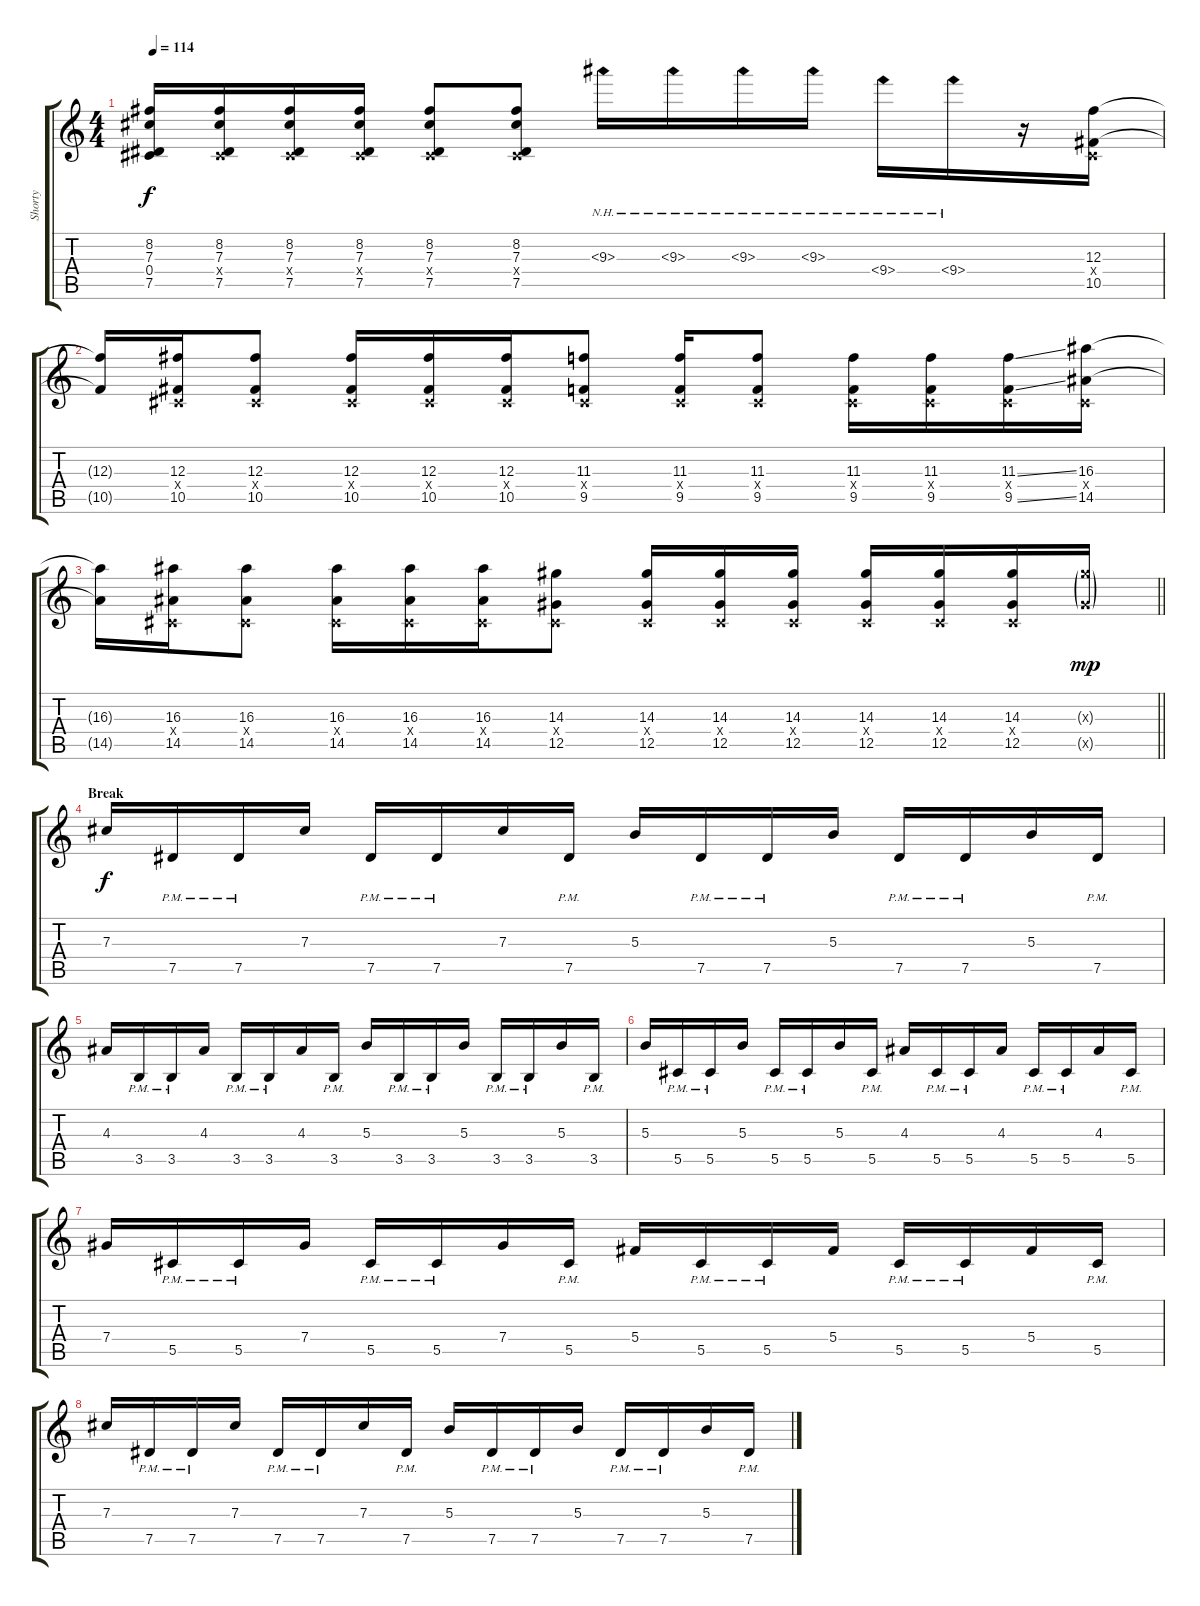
\track ("Shorty" "Shorty") {instrument distortionguitar}
\staff {score tabs}
\tuning (Eb4 Bb3 Gb3 Db3 Ab2 Db2) {hide}
\ts (4 4)
\tempo 114
\clef g2
\ks c
(8.2{t} 7.3{t} 0.4{t} 7.5{t}).16{dy f} (8.2 7.3 0.4{x} 7.5).16 (8.2 7.3 0.4{x} 7.5).16 (8.2 7.3 0.4{x} 7.5).16 (8.2 7.3 0.4{x} 7.5).8 (8.2 7.3 0.4{x} 7.5).8 9.3{nh}.16 9.3{nh}.16 9.3{nh}.16 9.3{nh}.16 9.4{nh}.16 9.4{nh}.16 r.16 (12.3 0.4{x} 10.5).16 |
(12.3{t} 10.5{t}).16 (12.3 0.4{x} 10.5).16 (12.3 0.4{x} 10.5).8 (12.3 0.4{x} 10.5).16 (12.3 0.4{x} 10.5).16 (12.3 0.4{x} 10.5).16 (11.3 0.4{x} 9.5).8 (11.3 0.4{x} 9.5).16 (11.3 0.4{x} 9.5).8 (11.3 0.4{x} 9.5).16 (11.3 0.4{x} 9.5).16 (11.3{ss} 0.4{x} 9.5{ss}).16 (16.3 0.4{x} 14.5).16 |
\barLineRight lightlight
(16.3{t} 14.5{t}).16 (16.3 0.4{x} 14.5).16 (16.3 0.4{x} 14.5).8 (16.3 0.4{x} 14.5).16 (16.3 0.4{x} 14.5).16 (16.3 0.4{x} 14.5).16 (14.3 0.4{x} 12.5).8 (14.3 0.4{x} 12.5).16 (14.3 0.4{x} 12.5).16 (14.3 0.4{x} 12.5).16 (14.3 0.4{x} 12.5).16 (14.3 0.4{x} 12.5).16 (14.3 0.4{x} 12.5).16 (14.3{g x} 12.5{g x}).16{dy mp} |
\section ("" "Break")
7.3.16{dy f} 7.5{pm}.16 7.5{pm}.16 7.3.16 7.5{pm}.16 7.5{pm}.16 7.3.16 7.5{pm}.16 5.3.16 7.5{pm}.16 7.5{pm}.16 5.3.16 7.5{pm}.16 7.5{pm}.16 5.3.16 7.5{pm}.16 |
4.3.16 3.5{pm}.16 3.5{pm}.16 4.3.16 3.5{pm}.16 3.5{pm}.16 4.3.16 3.5{pm}.16 5.3.16 3.5{pm}.16 3.5{pm}.16 5.3.16 3.5{pm}.16 3.5{pm}.16 5.3.16 3.5{pm}.16 |
5.3.16 5.5{pm}.16 5.5{pm}.16 5.3.16 5.5{pm}.16 5.5{pm}.16 5.3.16 5.5{pm}.16 4.3.16 5.5{pm}.16 5.5{pm}.16 4.3.16 5.5{pm}.16 5.5{pm}.16 4.3.16 5.5{pm}.16 |
7.4.16 5.5{pm}.16 5.5{pm}.16 7.4.16 5.5{pm}.16 5.5{pm}.16 7.4.16 5.5{pm}.16 5.4.16 5.5{pm}.16 5.5{pm}.16 5.4.16 5.5{pm}.16 5.5{pm}.16 5.4.16 5.5{pm}.16 |
7.3.16 7.5{pm}.16 7.5{pm}.16 7.3.16 7.5{pm}.16 7.5{pm}.16 7.3.16 7.5{pm}.16 5.3.16 7.5{pm}.16 7.5{pm}.16 5.3.16 7.5{pm}.16 7.5{pm}.16 5.3.16 7.5{pm}.16
